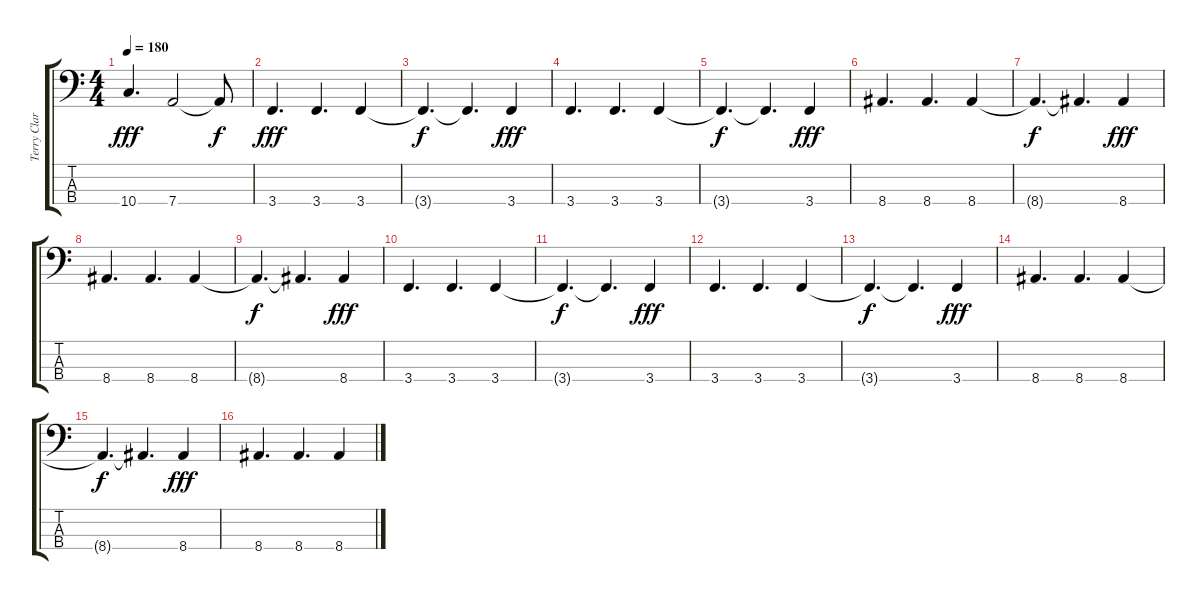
\track ("Terry Clark" "Terry Clar") {instrument electricbasspick}
\staff {score tabs}
\tuning (G2 D2 A1 D1) {hide}
\ts (4 4)
\tempo 180
\clef f4
\ks c
10.4.4{d dy fff} 7.4.2 7.4{t}.8{dy f} |
3.4.4{d dy fff} 3.4.4{d} 3.4.4 |
3.4{t}.4{d dy f} 3.4{t}.4{d} 3.4.4{dy fff} |
3.4.4{d} 3.4.4{d} 3.4.4 |
3.4{t}.4{d dy f} 3.4{t}.4{d} 3.4.4{dy fff} |
8.4.4{d} 8.4.4{d} 8.4.4 |
8.4{t}.4{d dy f} 8.4{t}.4{d} 8.4.4{dy fff} |
8.4.4{d} 8.4.4{d} 8.4.4 |
8.4{t}.4{d dy f} 8.4{t}.4{d} 8.4.4{dy fff} |
3.4.4{d} 3.4.4{d} 3.4.4 |
3.4{t}.4{d dy f} 3.4{t}.4{d} 3.4.4{dy fff} |
3.4.4{d} 3.4.4{d} 3.4.4 |
3.4{t}.4{d dy f} 3.4{t}.4{d} 3.4.4{dy fff} |
8.4.4{d} 8.4.4{d} 8.4.4 |
8.4{t}.4{d dy f} 8.4{t}.4{d} 8.4.4{dy fff} |
8.4.4{d} 8.4.4{d} 8.4.4
